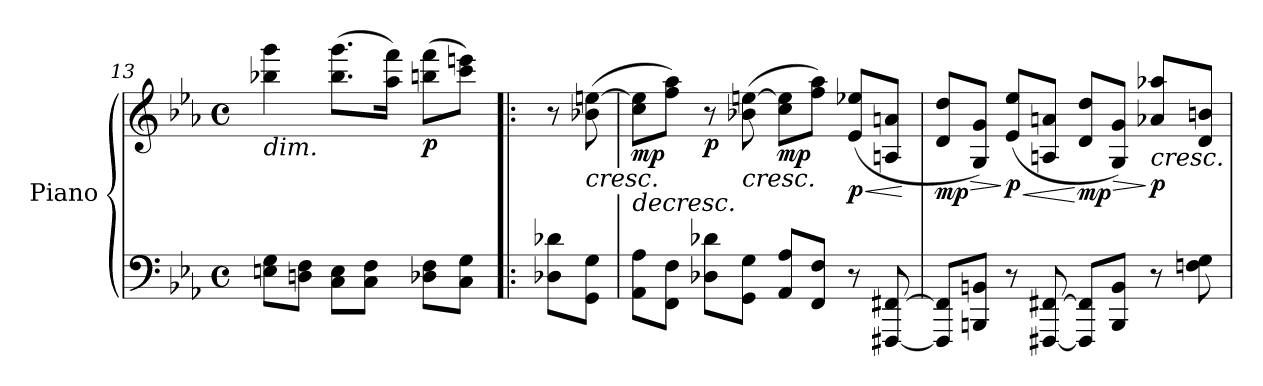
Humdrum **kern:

**kern	**kern	**dynam
*part1	*part1	*part1
*staff2	*staff1	*staff1/2
*I"Piano	*	*
*I'Pno.	*	*
!!LO:PB:g=z
*clefF4	*clefG2	*
*k[b-e-a-]	*k[b-e-a-]	*
*M4/4	*M4/4	*
*met(c)	*met(c)	*
=13	=13	=13
!	!LO:TX:b:i:t=dim.	!
8En\ 8G\L	4bb-X\ 4ggg\	.
8Dn\ 8F\J	.	.
8C\ 8E\L	(>8.bb-\ 8.ggg\L	.
8C\ 8F\J	.	.
.	16aa-\ 16fff\Jk)	.
!	!	!LO:DY:b
8D-X\ 8F\L	(>8bbn\ 8fff\L	p
8C\ 8G\J	8ccc\ 8eeen\J)	.
=14!|:	=14!|:	=14!|:
8D-X\ 8d-X\L	8r	.
!	!	!LO:HP:b
8GG\ 8G\J	(>8b-X\ [8een\	<
=15	=15	=15
!	!	!LO:HP:b
!	!	!LO:DY:n=1:b
8AA-\ 8A-\L	8cc\ 8ee\]L	> mp
8FF\ 8F\J	8ff\ 8aa-\J)	[
!	!	!LO:DY:n=2:b
8D-X\ 8d-X\L	8r	p
!	!	!LO:HP:b
8GG\ 8G\J	(>8b-X\ [8een\	<
!	!	!LO:DY:n=3:b
8AA-/ 8A-/L	8cc\ 8ee\]L	mp
8FF/ 8F/J	8ff\ 8aa-\J)	[
!	!	!LO:HP:n=1:b
!	!	!LO:DY:n=4:b
8r	(>8e-/ 8ee-X/L	] < p
[8FFF#X/ [8FF#X/	8An/ 8an/J	.
.	.	[
=16	=16	=16
!	!	!LO:HP:b
!	!	!LO:DY:n=1:b
8FFF#/] 8FF#/]L	8d/ 8dd/L	> mp
8BBBn/ 8BBn/J	8G/ 8g/J)	.
!	!	!LO:HP:n=1:b
!	!	!LO:DY:n=2:b
8r	(>8e-/ 8ee-/L	] < p
[8FFF#X/ [8FF#X/	8An/ 8an/J	.
!	!	!LO:HP:n=1:b
!	!	!LO:DY:n=3:b
8FFF#/] 8FF#/]L	8d/ 8dd/L	[ > mp
8BBB/ 8BB/J	8G/ 8g/J)	.
!	!LO:TX:b:i:t=cresc.	!
!	!	!LO:DY:n=4:b
8r	8a-X/ 8aa-X/L	] p
8Fn\ 8G\	8d/ 8bn/J	.
=	=	=
*-	*-	*-
